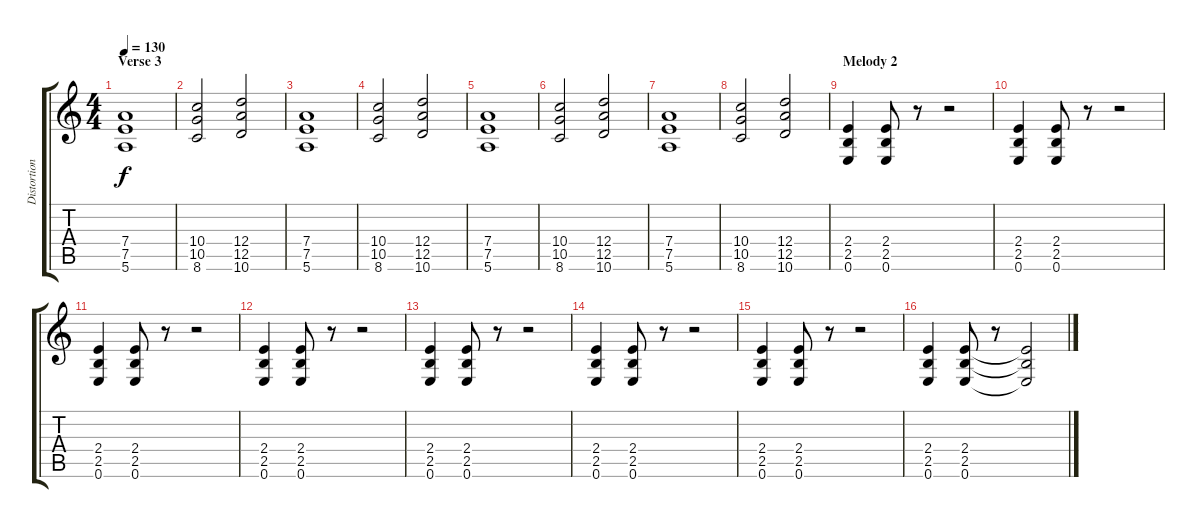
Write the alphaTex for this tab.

\track ("Distortion Guitar - Rhythm" "Distortion") {instrument distortionguitar}
\staff {score tabs}
\tuning (E4 B3 G3 D3 A2 E2) {hide}
\ts (4 4)
\section ("" "Verse 3")
\tempo 130
\clef g2
\ks c
(7.4 7.5 5.6).1{dy f} |
(10.4 10.5 8.6).2 (12.4 12.5 10.6).2 |
(7.4 7.5 5.6).1 |
(10.4 10.5 8.6).2 (12.4 12.5 10.6).2 |
(7.4 7.5 5.6).1 |
(10.4 10.5 8.6).2 (12.4 12.5 10.6).2 |
(7.4 7.5 5.6).1 |
(10.4 10.5 8.6).2 (12.4 12.5 10.6).2 |
\section ("" "Melody 2")
(2.4 2.5 0.6).4 (2.4 2.5 0.6).8 r.8 r.2 |
(2.4 2.5 0.6).4 (2.4 2.5 0.6).8 r.8 r.2 |
(2.4 2.5 0.6).4 (2.4 2.5 0.6).8 r.8 r.2 |
(2.4 2.5 0.6).4 (2.4 2.5 0.6).8 r.8 r.2 |
(2.4 2.5 0.6).4 (2.4 2.5 0.6).8 r.8 r.2 |
(2.4 2.5 0.6).4 (2.4 2.5 0.6).8 r.8 r.2 |
(2.4 2.5 0.6).4 (2.4 2.5 0.6).8 r.8 r.2 |
(2.4 2.5 0.6).4 (2.4 2.5 0.6).8 r.8 (2.4{t} 2.5{t} 0.6{t}).2
